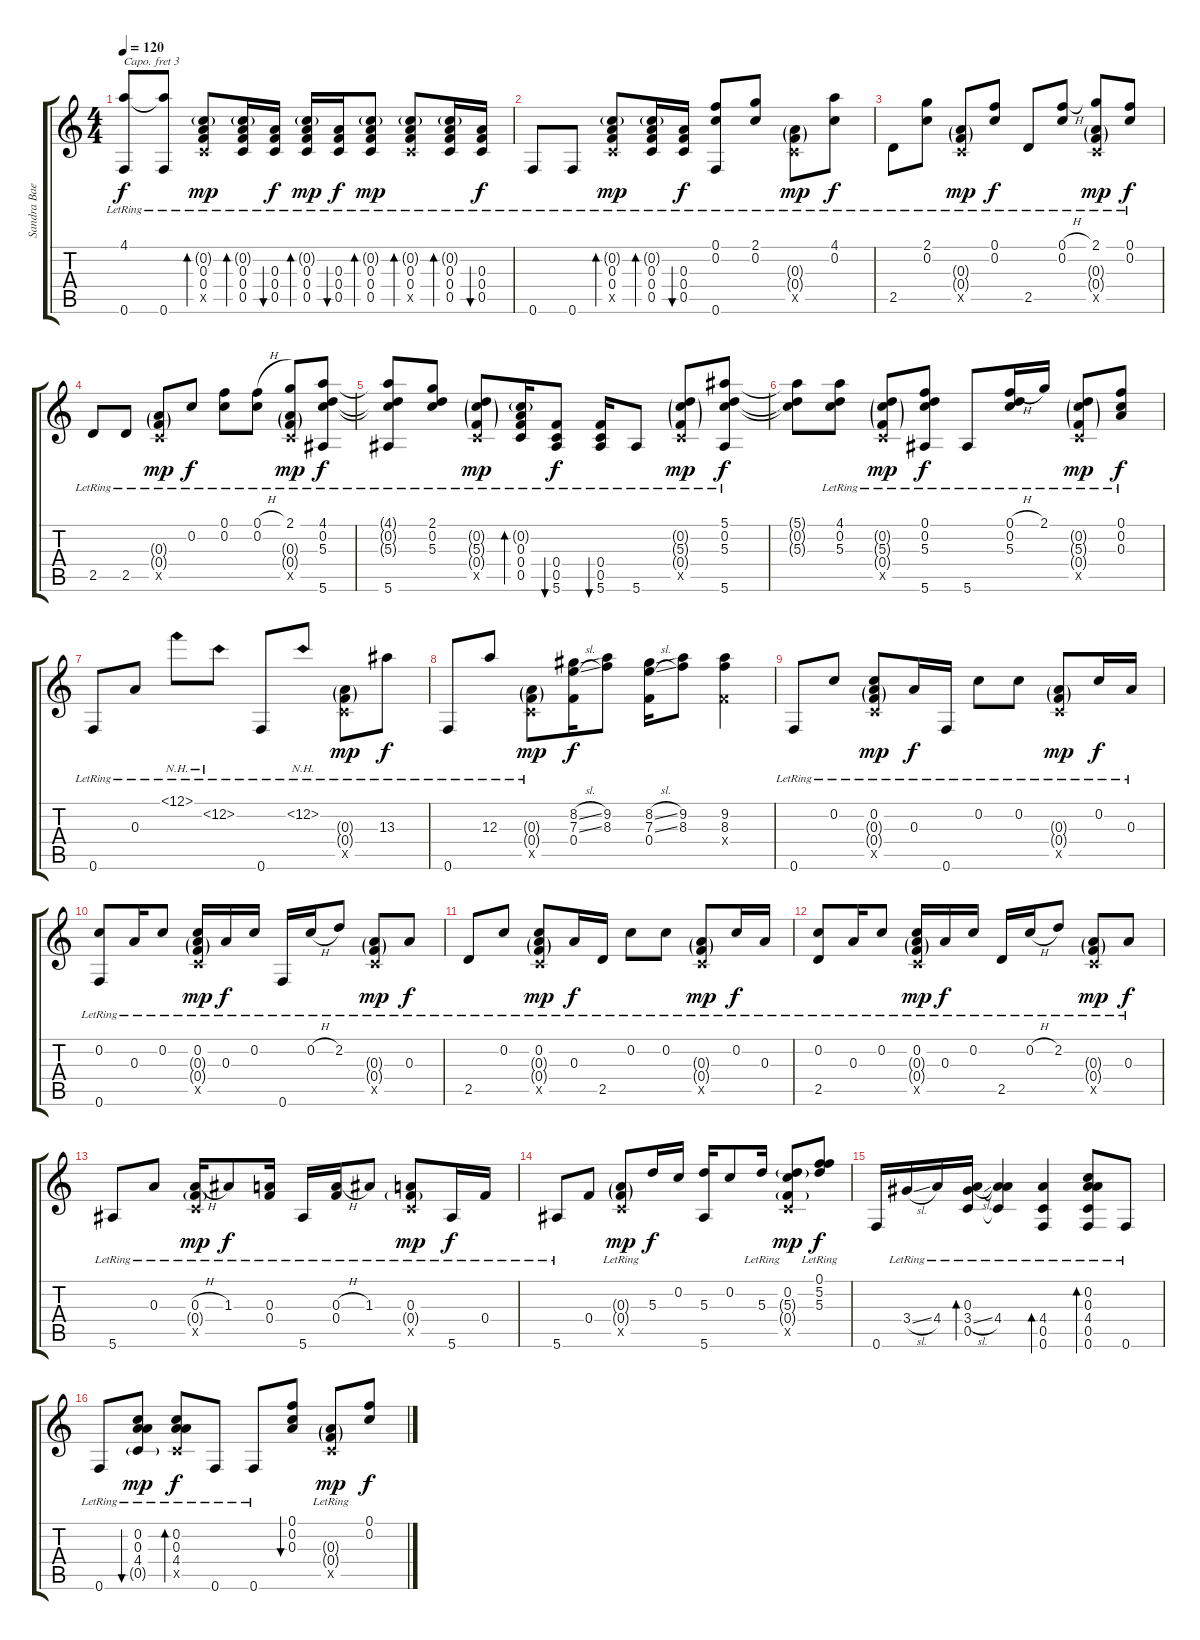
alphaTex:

\track ("Sandra Bae" "Sandra Bae") {instrument acousticguitarsteel}
\staff {score tabs}
\capo 3
\tuning (D4 A3 Gb3 D3 A2 D2) {hide}
\ts (4 4)
\tempo 120
\clef g2
\ks c
(4.1{t} 0.6{lr}).8{dy f} (4.1{t} 0.6{lr}).8 (0.2{g lr} 0.3{lr} 0.4{lr} 0.5{x}).8{bd 60 dy mp} (0.2{g lr} 0.3{lr} 0.4{lr} 0.5{lr}).16{bd 60} (0.3{lr} 0.4{lr} 0.5{lr}).16{bu 60 dy f} (0.2{g lr} 0.3{lr} 0.4{lr} 0.5{lr}).16{bd 60 dy mp} (0.3{lr} 0.4{lr} 0.5{lr}).16{bu 60 dy f} (0.2{g lr} 0.3{lr} 0.4{lr} 0.5{lr}).8{bd 60 dy mp} (0.2{g lr} 0.3{lr} 0.4{lr} 0.5{x}).8{bd 60} (0.2{g lr} 0.3{lr} 0.4{lr} 0.5{lr}).16{bd 60} (0.3{lr} 0.4{lr} 0.5{lr}).16{bu 60 dy f} |
0.6{lr}.8 0.6{lr}.8 (0.2{g lr} 0.3{lr} 0.4{lr} 0.5{x}).8{bd 60 dy mp} (0.2{g lr} 0.3{lr} 0.4{lr} 0.5{lr}).16{bd 60} (0.3{lr} 0.4{lr} 0.5{lr}).16{bu 60 dy f} (0.1{lr} 0.2{lr} 0.6).8 (2.1{lr} 0.2{lr}).8 (0.3{g lr} 0.4{g lr} 0.5{x}).8{dy mp} (4.1{lr} 0.2{lr}).8{dy f} |
2.5{lr}.8 (2.1{lr} 0.2{lr}).8 (0.3{g lr} 0.4{g lr} 0.5{x}).8{dy mp} (0.1{lr} 0.2{lr}).8{dy f} 2.5{lr}.8 (0.1{h lr} 0.2{lr}).8 (2.1{lr} 0.3{g lr} 0.4{g lr} 0.5{x}).8{dy mp} (0.1{lr} 0.2{lr}).8{dy f} |
2.5{lr}.8 2.5{lr}.8 (0.3{g lr} 0.4{g lr} 0.5{x}).8{dy mp} 0.2{lr}.8{dy f} (0.1{lr} 0.2{lr}).8 (0.1{h lr} 0.2{lr}).8 (2.1{lr} 0.3{g lr} 0.4{g lr} 0.5{x}).8{dy mp} (4.1{lr} 0.2{lr} 5.3{lr} 5.6{lr}).8{dy f} |
(4.1{t} 0.2{t} 5.3{t} 5.6{lr}).8 (2.1{lr} 0.2{lr} 5.3{lr}).8 (0.2{g lr} 5.3{g lr} 0.4{g lr} 0.5{x}).8{dy mp} (0.2{g lr} 0.3{lr} 0.4{lr} 0.5{lr}).16{bd 60} (0.4{lr} 0.5{lr} 5.6{lr}).8{bu 60 dy f} (0.4{lr} 0.5{lr} 5.6{lr}).16{bu 60} 5.6{lr}.8 (0.2{g lr} 5.3{g lr} 0.4{g lr} 0.5{x}).8{dy mp} (5.1{lr} 0.2{lr} 5.3{lr} 5.6{lr}).8{dy f} |
(5.1{t} 0.2{t} 5.3{t}).8 (4.1{lr} 0.2{lr} 5.3{lr}).8 (0.2{g lr} 5.3{g lr} 0.4{g lr} 0.5{x}).8{dy mp} (0.1{lr} 0.2{lr} 5.3{lr} 5.6{lr}).8{dy f} 5.6{lr}.8 (0.1{h lr} 0.2{lr} 5.3{lr}).16 2.1{lr}.16 (0.2{g lr} 5.3{g lr} 0.4{g lr} 0.5{x}).8{dy mp} (0.1{lr} 0.2{lr} 0.3{lr}).8{dy f} |
0.6{lr}.8 0.3{lr}.8 12.1{nh lr}.8 12.2{nh lr}.8 0.6{lr}.8 12.2{nh lr}.8 (0.3{g lr} 0.4{g lr} 0.5{x}).8{dy mp} 13.3{lr}.8{dy f} |
0.6{lr}.8 12.3{lr}.8 (0.3{g lr} 0.4{g lr} 0.5{x}).8{dy mp} (8.2{sl} 7.3{sl} 0.4).16{dy f} (9.2 8.3).8 (8.2{sl} 7.3{sl} 0.4).16 (9.2 8.3).8 (9.2 8.3 0.4{x}).4 |
0.6{lr}.8 0.2{lr}.8 (0.2{lr} 0.3{g lr} 0.4{g lr} 0.5{x}).8{dy mp} 0.3{lr}.16{dy f} 0.6{lr}.16 0.2{lr}.8 0.2{lr}.8 (0.3{g lr} 0.4{g lr} 0.5{x}).8{dy mp} 0.2{lr}.16{dy f} 0.3{lr}.16 |
(0.2{lr} 0.6{lr}).8 0.3{lr}.16 0.2{lr}.8 (0.2{lr} 0.3{g lr} 0.4{g lr} 0.5{x}).16{dy mp} 0.3{lr}.16{dy f} 0.2{lr}.16 0.6{lr}.16 0.2{h lr}.16 2.2{lr}.8 (0.3{g lr} 0.4{g lr} 0.5{x}).8{dy mp} 0.3{lr}.8{dy f} |
2.5{lr}.8 0.2{lr}.8 (0.2{lr} 0.3{g lr} 0.4{g lr} 0.5{x}).8{dy mp} 0.3{lr}.16{dy f} 2.5{lr}.16 0.2{lr}.8 0.2{lr}.8 (0.3{g lr} 0.4{g lr} 0.5{x}).8{dy mp} 0.2{lr}.16{dy f} 0.3{lr}.16 |
(0.2{lr} 2.5{lr}).8 0.3{lr}.16 0.2{lr}.8 (0.2{lr} 0.3{g lr} 0.4{g lr} 0.5{x}).16{dy mp} 0.3{lr}.16{dy f} 0.2{lr}.16 2.5{lr}.16 0.2{h lr}.16 2.2{lr}.8 (0.3{g lr} 0.4{g lr} 0.5{x}).8{dy mp} 0.3{lr}.8{dy f} |
5.6{lr}.8 0.3{lr}.8 (0.3{h lr} 0.4{g lr} 0.5{x}).16{dy mp} 1.3{lr}.8{dy f} (0.3{lr} 0.4{lr}).16 5.6{lr}.16 (0.3{h lr} 0.4{lr}).16 1.3{lr}.8 (0.3{lr} 0.4{g lr} 0.5{x}).8{dy mp} 5.6{lr}.16{dy f} 0.4{lr}.16 |
5.6{lr}.8 0.4.8 (0.3{g lr} 0.4{g lr} 0.5{x}).8{dy mp} 5.3.16{dy f} 0.2.16 (5.3 5.6).16 0.2.8 5.3{lr}.16 (0.2 5.3{g} 0.4{g} 0.5{x}).8{dy mp} (0.1 5.2 5.3{lr}).8{dy f} |
0.6.16 3.4{sl lr}.16 4.4{lr}.16 (0.3 3.4{sl lr} 0.5).16{bd 60} (0.3{t} 4.4{lr} 0.5{t}).4 (4.4 0.5 0.6{lr}).4{bd 60} (0.2{lr} 0.3{lr} 4.4{lr} 0.5{lr} 0.6{lr}).8{bd 60} 0.6{lr}.8 |
0.6{lr}.8 (0.2{lr} 0.3{lr} 4.4{lr} 0.5{g lr}).8{bu 60 dy mp} (0.2{lr} 0.3{lr} 4.4{lr} 0.5{x}).8{bd 60 dy f} 0.6{lr}.8 0.6{lr}.8 (0.1 0.2 0.3).8{bu 60} (0.3{g lr} 0.4{g lr} 0.5{x}).8{dy mp} (0.1 0.2).8{dy f}
